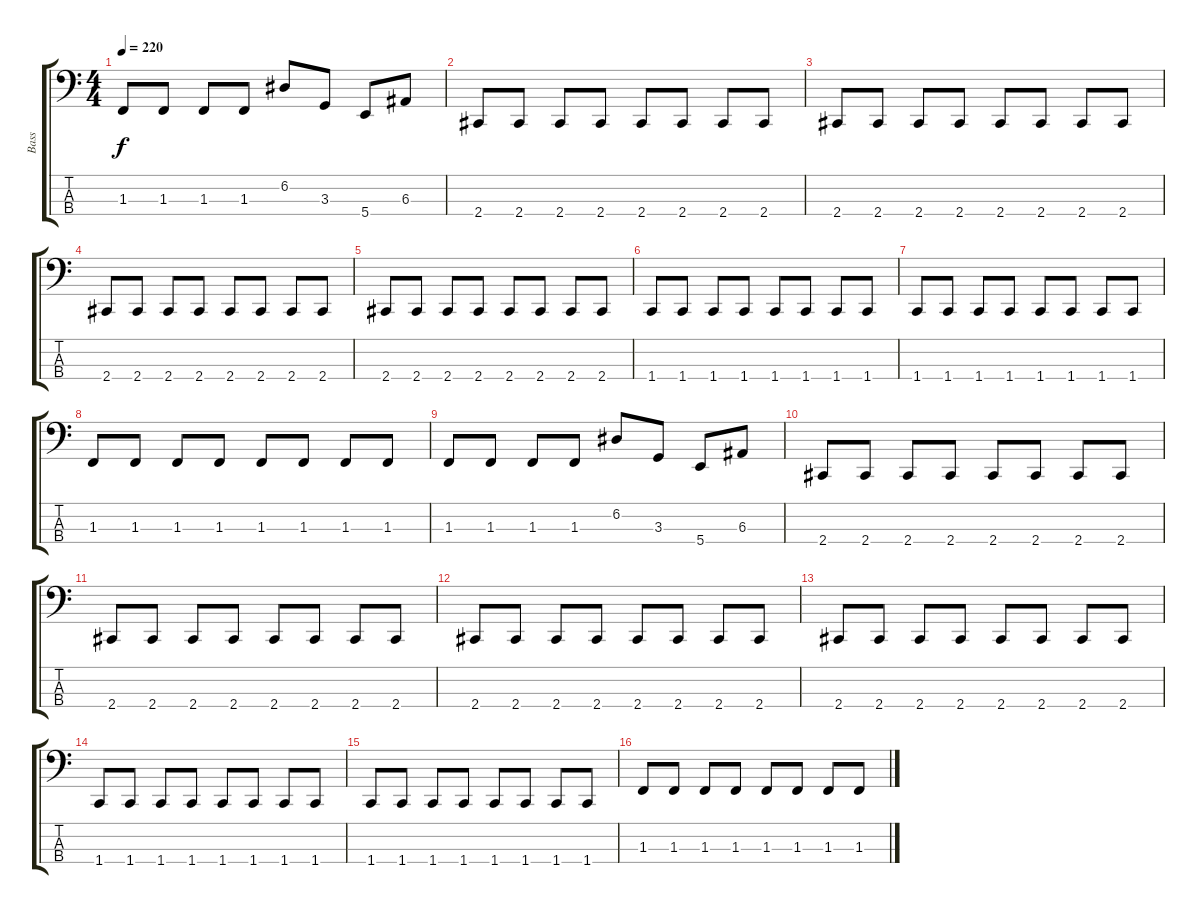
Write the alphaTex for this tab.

\track ("Bass" "Bass") {instrument electricbassfinger}
\staff {score tabs}
\tuning (D2 A1 E1 B0) {hide}
\ts (4 4)
\tempo 220
\clef f4
\ks c
1.3.8{dy f} 1.3.8 1.3.8 1.3.8 6.2.8 3.3.8 5.4.8 6.3.8 |
2.4.8 2.4.8 2.4.8 2.4.8 2.4.8 2.4.8 2.4.8 2.4.8 |
2.4.8 2.4.8 2.4.8 2.4.8 2.4.8 2.4.8 2.4.8 2.4.8 |
2.4.8 2.4.8 2.4.8 2.4.8 2.4.8 2.4.8 2.4.8 2.4.8 |
2.4.8 2.4.8 2.4.8 2.4.8 2.4.8 2.4.8 2.4.8 2.4.8 |
1.4.8 1.4.8 1.4.8 1.4.8 1.4.8 1.4.8 1.4.8 1.4.8 |
1.4.8 1.4.8 1.4.8 1.4.8 1.4.8 1.4.8 1.4.8 1.4.8 |
1.3.8 1.3.8 1.3.8 1.3.8 1.3.8 1.3.8 1.3.8 1.3.8 |
1.3.8 1.3.8 1.3.8 1.3.8 6.2.8 3.3.8 5.4.8 6.3.8 |
2.4.8 2.4.8 2.4.8 2.4.8 2.4.8 2.4.8 2.4.8 2.4.8 |
2.4.8 2.4.8 2.4.8 2.4.8 2.4.8 2.4.8 2.4.8 2.4.8 |
2.4.8 2.4.8 2.4.8 2.4.8 2.4.8 2.4.8 2.4.8 2.4.8 |
2.4.8 2.4.8 2.4.8 2.4.8 2.4.8 2.4.8 2.4.8 2.4.8 |
1.4.8 1.4.8 1.4.8 1.4.8 1.4.8 1.4.8 1.4.8 1.4.8 |
1.4.8 1.4.8 1.4.8 1.4.8 1.4.8 1.4.8 1.4.8 1.4.8 |
1.3.8 1.3.8 1.3.8 1.3.8 1.3.8 1.3.8 1.3.8 1.3.8
